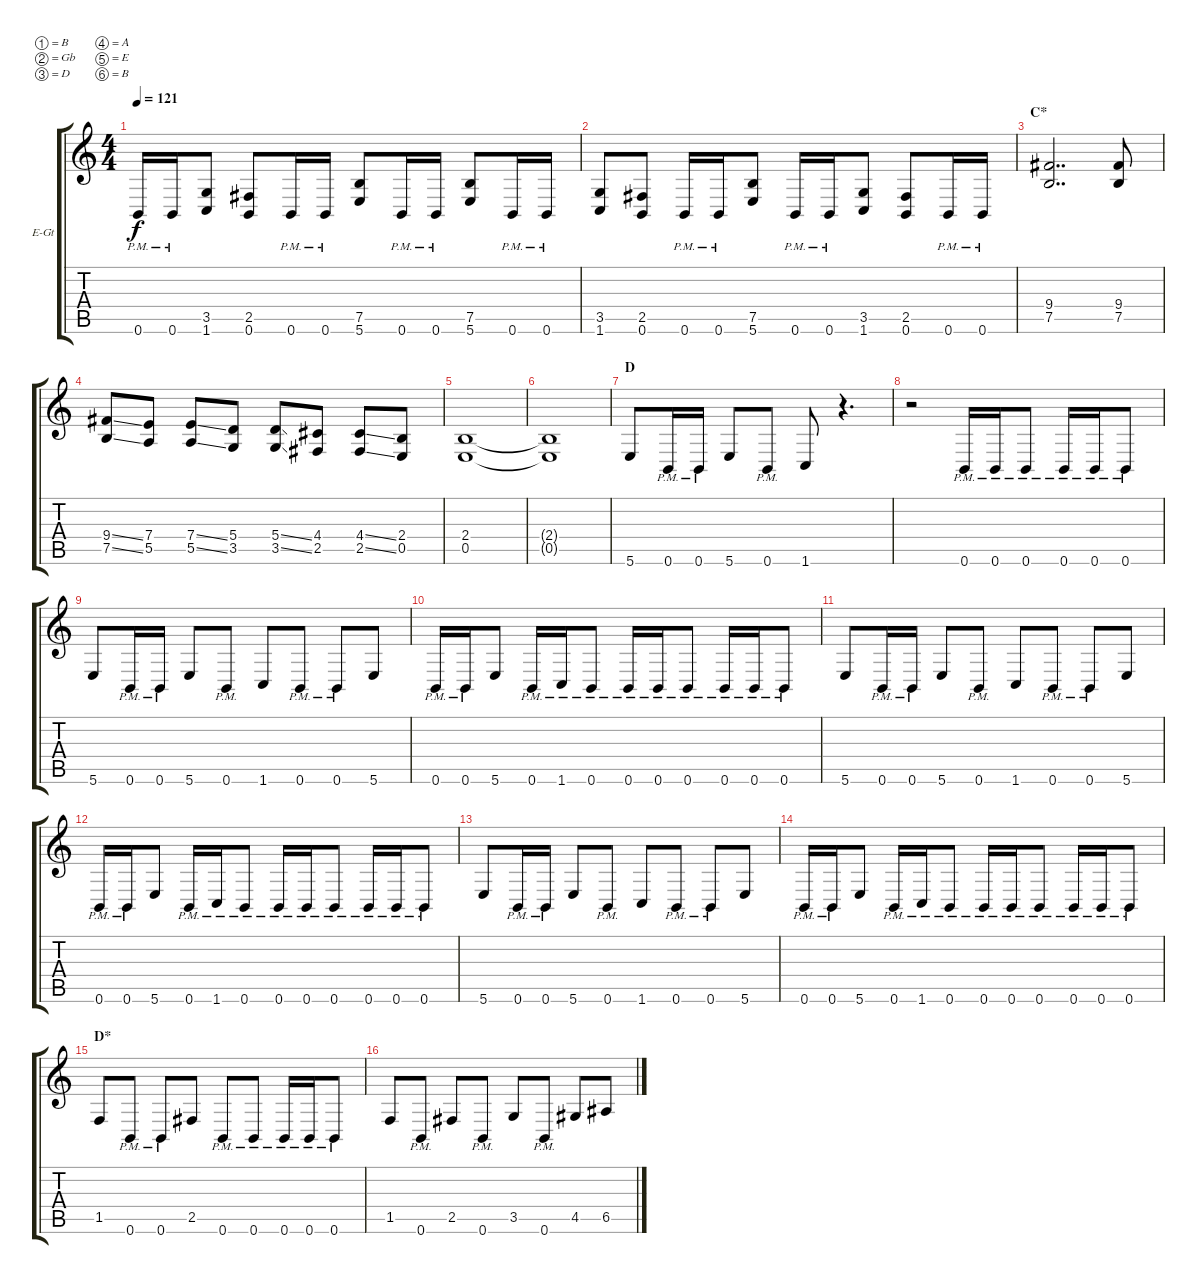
\bracketExtendMode groupsimilarinstruments
\firstSystemTrackNameOrientation horizontal
\otherSystemsTrackNameOrientation horizontal
\track ("Electric Guitar 1" "E-Gt") {instrument distortionguitar}
\staff {score tabs}
\tuning (B3 Gb3 D3 A2 E2 B1)
\ts (4 4)
\tempo 121
\clef g2
\ks c
0.6{pm}.16{dy f} 0.6{pm}.16 (1.6 3.5).8 (2.5 0.6).8 0.6{pm}.16 0.6{pm}.16 (7.5 5.6).8 0.6{pm}.16 0.6{pm}.16 (7.5 5.6).8 0.6{pm}.16 0.6{pm}.16 |
(1.6 3.5).8 (0.6 2.5).8 0.6{pm}.16 0.6{pm}.16 (5.6 7.5).8 0.6{pm}.16 0.6{pm}.16 (1.6 3.5).8 (2.5 0.6).8 0.6{pm}.16 0.6{pm}.16 |
\section ("" "C*")
(7.5 9.4).2{dd} (7.5 9.4).8 |
(7.5{ss} 9.4{ss}).8 (5.5 7.4).8 (5.5{ss} 7.4{ss}).8 (3.5 5.4).8 (3.5{ss} 5.4{ss}).8 (2.5 4.4).8 (2.5{ss} 4.4{ss}).8 (0.5 2.4).8 |
(2.4 0.5).1 |
(2.4{t} 0.5{t}).1 |
\section ("" "D")
5.6.8 0.6{pm}.16 0.6{pm}.16 5.6.8 0.6{pm}.8 1.6.8 r.4{d} |
r.2 0.6{pm}.16 0.6{pm}.16 0.6{pm}.8 0.6{pm}.16 0.6{pm}.16 0.6{pm}.8 |
5.6.8 0.6{pm}.16 0.6{pm}.16 5.6.8 0.6{pm}.8 1.6.8 0.6{pm}.8 0.6{pm}.8 5.6.8 |
0.6{pm}.16 0.6{pm}.16 5.6.8 0.6{pm}.16 1.6{pm}.16 0.6{pm}.8 0.6{pm}.16 0.6{pm}.16 0.6{pm}.8 0.6{pm}.16 0.6{pm}.16 0.6{pm}.8 |
5.6.8 0.6{pm}.16 0.6{pm}.16 5.6.8 0.6{pm}.8 1.6.8 0.6{pm}.8 0.6{pm}.8 5.6.8 |
0.6{pm}.16 0.6{pm}.16 5.6.8 0.6{pm}.16 1.6{pm}.16 0.6{pm}.8 0.6{pm}.16 0.6{pm}.16 0.6{pm}.8 0.6{pm}.16 0.6{pm}.16 0.6{pm}.8 |
5.6.8 0.6{pm}.16 0.6{pm}.16 5.6.8 0.6{pm}.8 1.6.8 0.6{pm}.8 0.6{pm}.8 5.6.8 |
0.6{pm}.16 0.6{pm}.16 5.6.8 0.6{pm}.16 1.6{pm}.16 0.6{pm}.8 0.6{pm}.16 0.6{pm}.16 0.6{pm}.8 0.6{pm}.16 0.6{pm}.16 0.6{pm}.8 |
\section ("" "D*")
1.5.8 0.6{pm}.8 0.6{pm}.8 2.5.8 0.6{pm}.8 0.6{pm}.8 0.6{pm}.16 0.6{pm}.16 0.6{pm}.8 |
1.5.8 0.6{pm}.8 2.5.8 0.6{pm}.8 3.5.8 0.6{pm}.8 4.5.8 6.5.8
